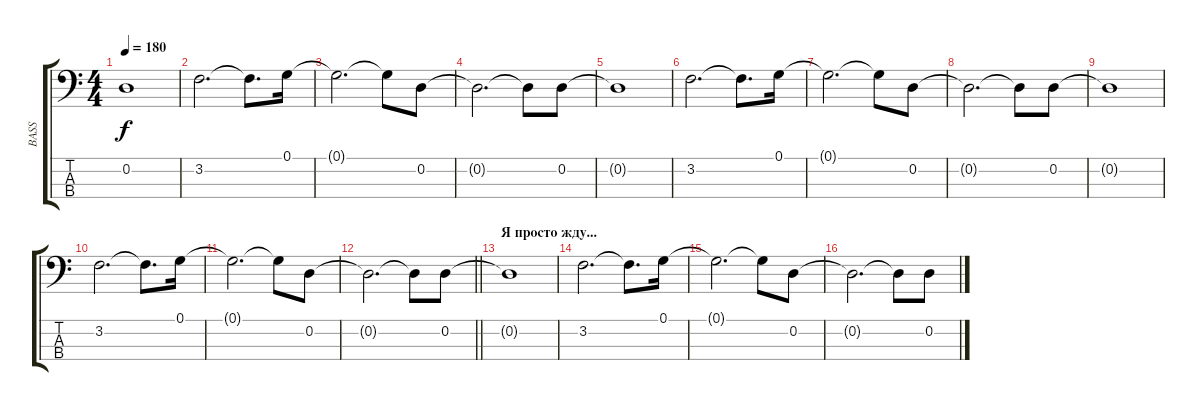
\track ("BASS" "BASS") {instrument synthbass2}
\staff {score tabs}
\tuning (G2 D2 A1 E1) {hide}
\ts (4 4)
\tempo 180
\clef f4
\ks c
0.2{t}.1{dy f} |
3.2.2{d} 3.2{t}.8{d} 0.1.16 |
0.1{t}.2{d} 0.1{t}.8 0.2.8 |
0.2{t}.2{d} 0.2{t}.8 0.2.8 |
0.2{t}.1 |
3.2.2{d} 3.2{t}.8{d} 0.1.16 |
0.1{t}.2{d} 0.1{t}.8 0.2.8 |
0.2{t}.2{d} 0.2{t}.8 0.2.8 |
0.2{t}.1 |
3.2.2{d} 3.2{t}.8{d} 0.1.16 |
0.1{t}.2{d} 0.1{t}.8 0.2.8 |
\barLineRight lightlight
0.2{t}.2{d} 0.2{t}.8 0.2.8 |
\section ("" "Я просто жду...")
0.2{t}.1 |
3.2.2{d} 3.2{t}.8{d} 0.1.16 |
0.1{t}.2{d} 0.1{t}.8 0.2.8 |
0.2{t}.2{d} 0.2{t}.8 0.2.8
